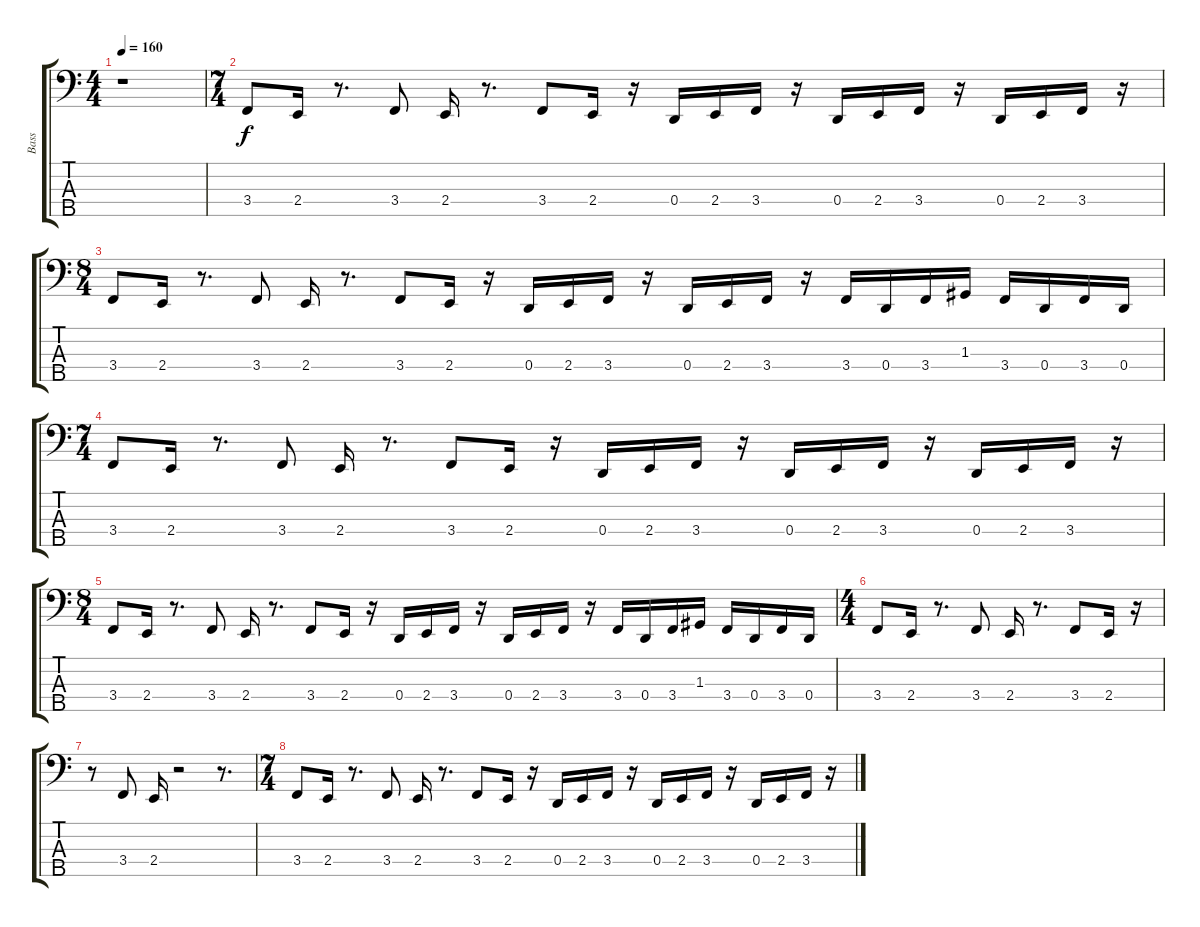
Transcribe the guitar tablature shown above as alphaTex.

\track ("Bass" "Bass") {instrument electricbasspick}
\staff {score tabs}
\tuning (F2 C2 G1 D1 A0) {hide}
\ts (4 4)
\tempo 160
\clef f4
\ks c
r.1{dy f instrument electricbasspick} |
\ts (7 4)
3.4.8 2.4.16 r.8{d} 3.4.8 2.4.16 r.8{d} 3.4.8 2.4.16 r.16 0.4.16 2.4.16 3.4.16 r.16 0.4.16 2.4.16 3.4.16 r.16 0.4.16 2.4.16 3.4.16 r.16 |
\ts (8 4)
3.4.8 2.4.16 r.8{d} 3.4.8 2.4.16 r.8{d} 3.4.8 2.4.16 r.16 0.4.16 2.4.16 3.4.16 r.16 0.4.16 2.4.16 3.4.16 r.16 3.4.16 0.4.16 3.4.16 1.3.16 3.4.16 0.4.16 3.4.16 0.4.16 |
\ts (7 4)
3.4.8 2.4.16 r.8{d} 3.4.8 2.4.16 r.8{d} 3.4.8 2.4.16 r.16 0.4.16 2.4.16 3.4.16 r.16 0.4.16 2.4.16 3.4.16 r.16 0.4.16 2.4.16 3.4.16 r.16 |
\ts (8 4)
3.4.8 2.4.16 r.8{d} 3.4.8 2.4.16 r.8{d} 3.4.8 2.4.16 r.16 0.4.16 2.4.16 3.4.16 r.16 0.4.16 2.4.16 3.4.16 r.16 3.4.16 0.4.16 3.4.16 1.3.16 3.4.16 0.4.16 3.4.16 0.4.16 |
\ts (4 4)
3.4.8 2.4.16 r.8{d} 3.4.8 2.4.16 r.8{d} 3.4.8 2.4.16 r.16 |
r.8 3.4.8 2.4.16 r.2 r.8{d} |
\ts (7 4)
3.4.8 2.4.16 r.8{d} 3.4.8 2.4.16 r.8{d} 3.4.8 2.4.16 r.16 0.4.16 2.4.16 3.4.16 r.16 0.4.16 2.4.16 3.4.16 r.16 0.4.16 2.4.16 3.4.16 r.16
